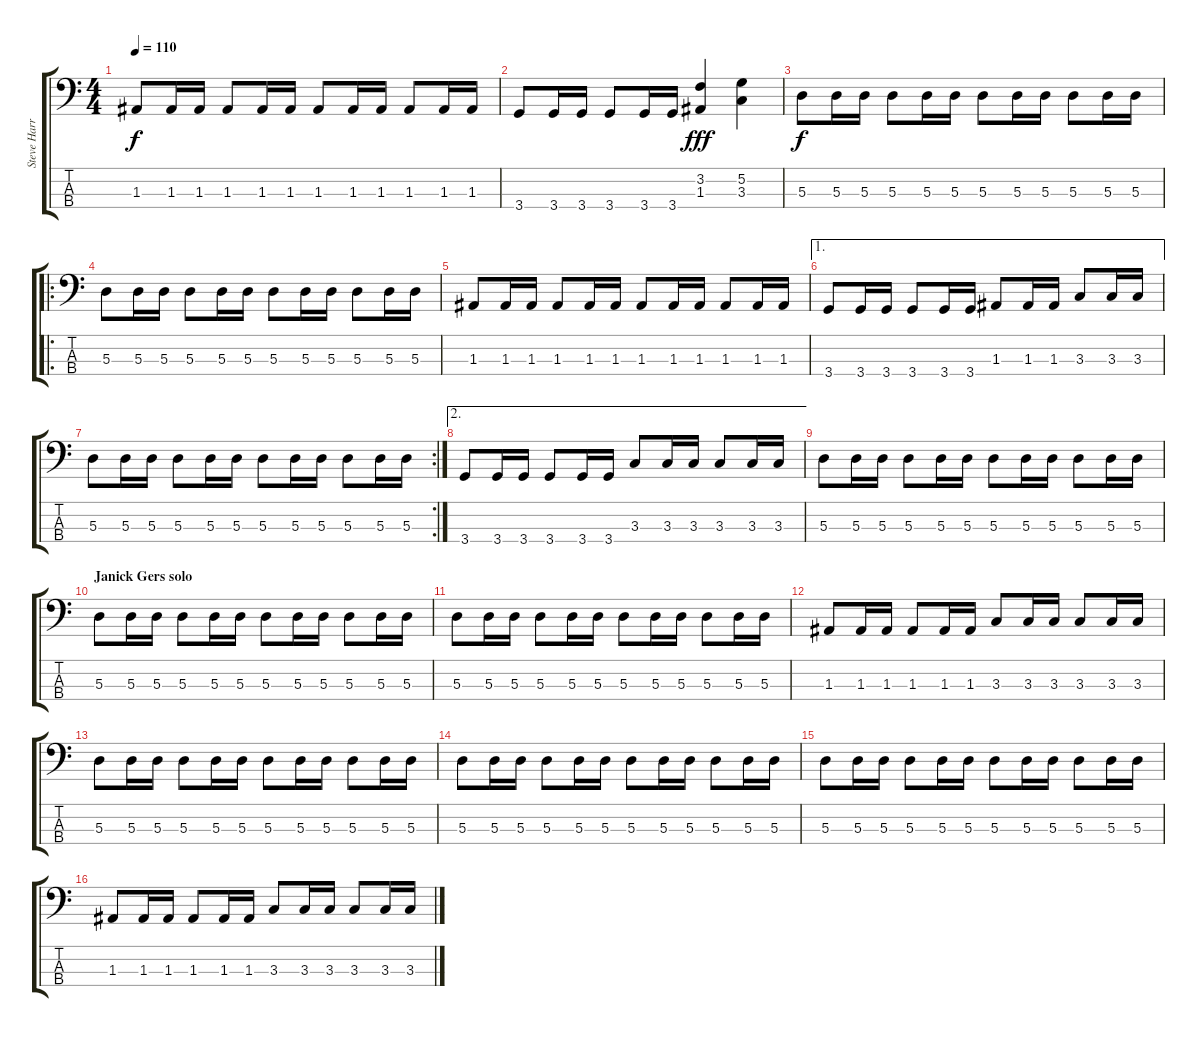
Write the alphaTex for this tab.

\track ("Steve Harris" "Steve Harr") {instrument electricbasspick}
\staff {score tabs}
\tuning (G2 D2 A1 E1) {hide}
\ts (4 4)
\tempo 110
\clef f4
\ks c
1.3.8{dy f} 1.3.16 1.3.16 1.3.8 1.3.16 1.3.16 1.3.8 1.3.16 1.3.16 1.3.8 1.3.16 1.3.16 |
3.4.8 3.4.16 3.4.16 3.4.8 3.4.16 3.4.16 (3.2 1.3).4{dy fff} (5.2 3.3).4 |
5.3.8{dy f} 5.3.16 5.3.16 5.3.8 5.3.16 5.3.16 5.3.8 5.3.16 5.3.16 5.3.8 5.3.16 5.3.16 |
\ro
5.3.8 5.3.16 5.3.16 5.3.8 5.3.16 5.3.16 5.3.8 5.3.16 5.3.16 5.3.8 5.3.16 5.3.16 |
1.3.8 1.3.16 1.3.16 1.3.8 1.3.16 1.3.16 1.3.8 1.3.16 1.3.16 1.3.8 1.3.16 1.3.16 |
\ae 1
3.4.8 3.4.16 3.4.16 3.4.8 3.4.16 3.4.16 1.3.8 1.3.16 1.3.16 3.3.8 3.3.16 3.3.16 |
\rc 2
5.3.8 5.3.16 5.3.16 5.3.8 5.3.16 5.3.16 5.3.8 5.3.16 5.3.16 5.3.8 5.3.16 5.3.16 |
\ae 2
3.4.8 3.4.16 3.4.16 3.4.8 3.4.16 3.4.16 3.3.8 3.3.16 3.3.16 3.3.8 3.3.16 3.3.16 |
5.3.8 5.3.16 5.3.16 5.3.8 5.3.16 5.3.16 5.3.8 5.3.16 5.3.16 5.3.8 5.3.16 5.3.16 |
\section ("" "Janick Gers solo")
5.3.8 5.3.16 5.3.16 5.3.8 5.3.16 5.3.16 5.3.8 5.3.16 5.3.16 5.3.8 5.3.16 5.3.16 |
5.3.8 5.3.16 5.3.16 5.3.8 5.3.16 5.3.16 5.3.8 5.3.16 5.3.16 5.3.8 5.3.16 5.3.16 |
1.3.8 1.3.16 1.3.16 1.3.8 1.3.16 1.3.16 3.3.8 3.3.16 3.3.16 3.3.8 3.3.16 3.3.16 |
5.3.8 5.3.16 5.3.16 5.3.8 5.3.16 5.3.16 5.3.8 5.3.16 5.3.16 5.3.8 5.3.16 5.3.16 |
5.3.8 5.3.16 5.3.16 5.3.8 5.3.16 5.3.16 5.3.8 5.3.16 5.3.16 5.3.8 5.3.16 5.3.16 |
5.3.8 5.3.16 5.3.16 5.3.8 5.3.16 5.3.16 5.3.8 5.3.16 5.3.16 5.3.8 5.3.16 5.3.16 |
1.3.8 1.3.16 1.3.16 1.3.8 1.3.16 1.3.16 3.3.8 3.3.16 3.3.16 3.3.8 3.3.16 3.3.16
